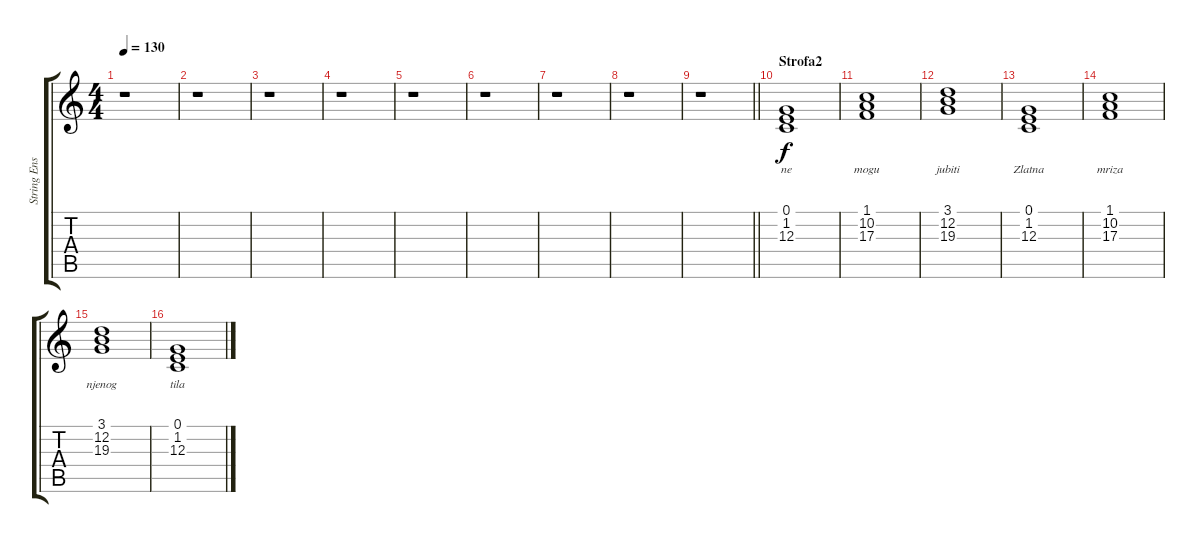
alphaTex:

\track ("String Ensemble" "String Ens") {instrument stringensemble1}
\staff {score tabs}
\tuning (E4 B3 G3 D3 A2 E2) {hide}
\ts (4 4)
\tempo 130
\clef g2
\ks c
r.1{dy f} |
r.1 |
r.1 |
r.1 |
r.1 |
r.1 |
r.1 |
r.1 |
\barLineRight lightlight
r.1 |
\section ("" "Strofa2")
(0.1 1.2 12.3).1{lyrics (0 "ne") lyrics (1 "") lyrics (2 "") lyrics (3 "") lyrics (4 "") volume 8} |
(1.1 10.2 17.3).1{lyrics (0 "mogu") lyrics (1 "") lyrics (2 "") lyrics (3 "") lyrics (4 "")} |
(3.1 12.2 19.3).1{lyrics (0 "jubiti") lyrics (1 "") lyrics (2 "") lyrics (3 "") lyrics (4 "")} |
(0.1 1.2 12.3).1{lyrics (0 "Zlatna") lyrics (1 "") lyrics (2 "") lyrics (3 "") lyrics (4 "")} |
(1.1 10.2 17.3).1{lyrics (0 "mriza") lyrics (1 "") lyrics (2 "") lyrics (3 "") lyrics (4 "")} |
(3.1 12.2 19.3).1{lyrics (0 "njenog") lyrics (1 "") lyrics (2 "") lyrics (3 "") lyrics (4 "")} |
(0.1 1.2 12.3).1{lyrics (0 "tila") lyrics (1 "") lyrics (2 "") lyrics (3 "") lyrics (4 "")}
